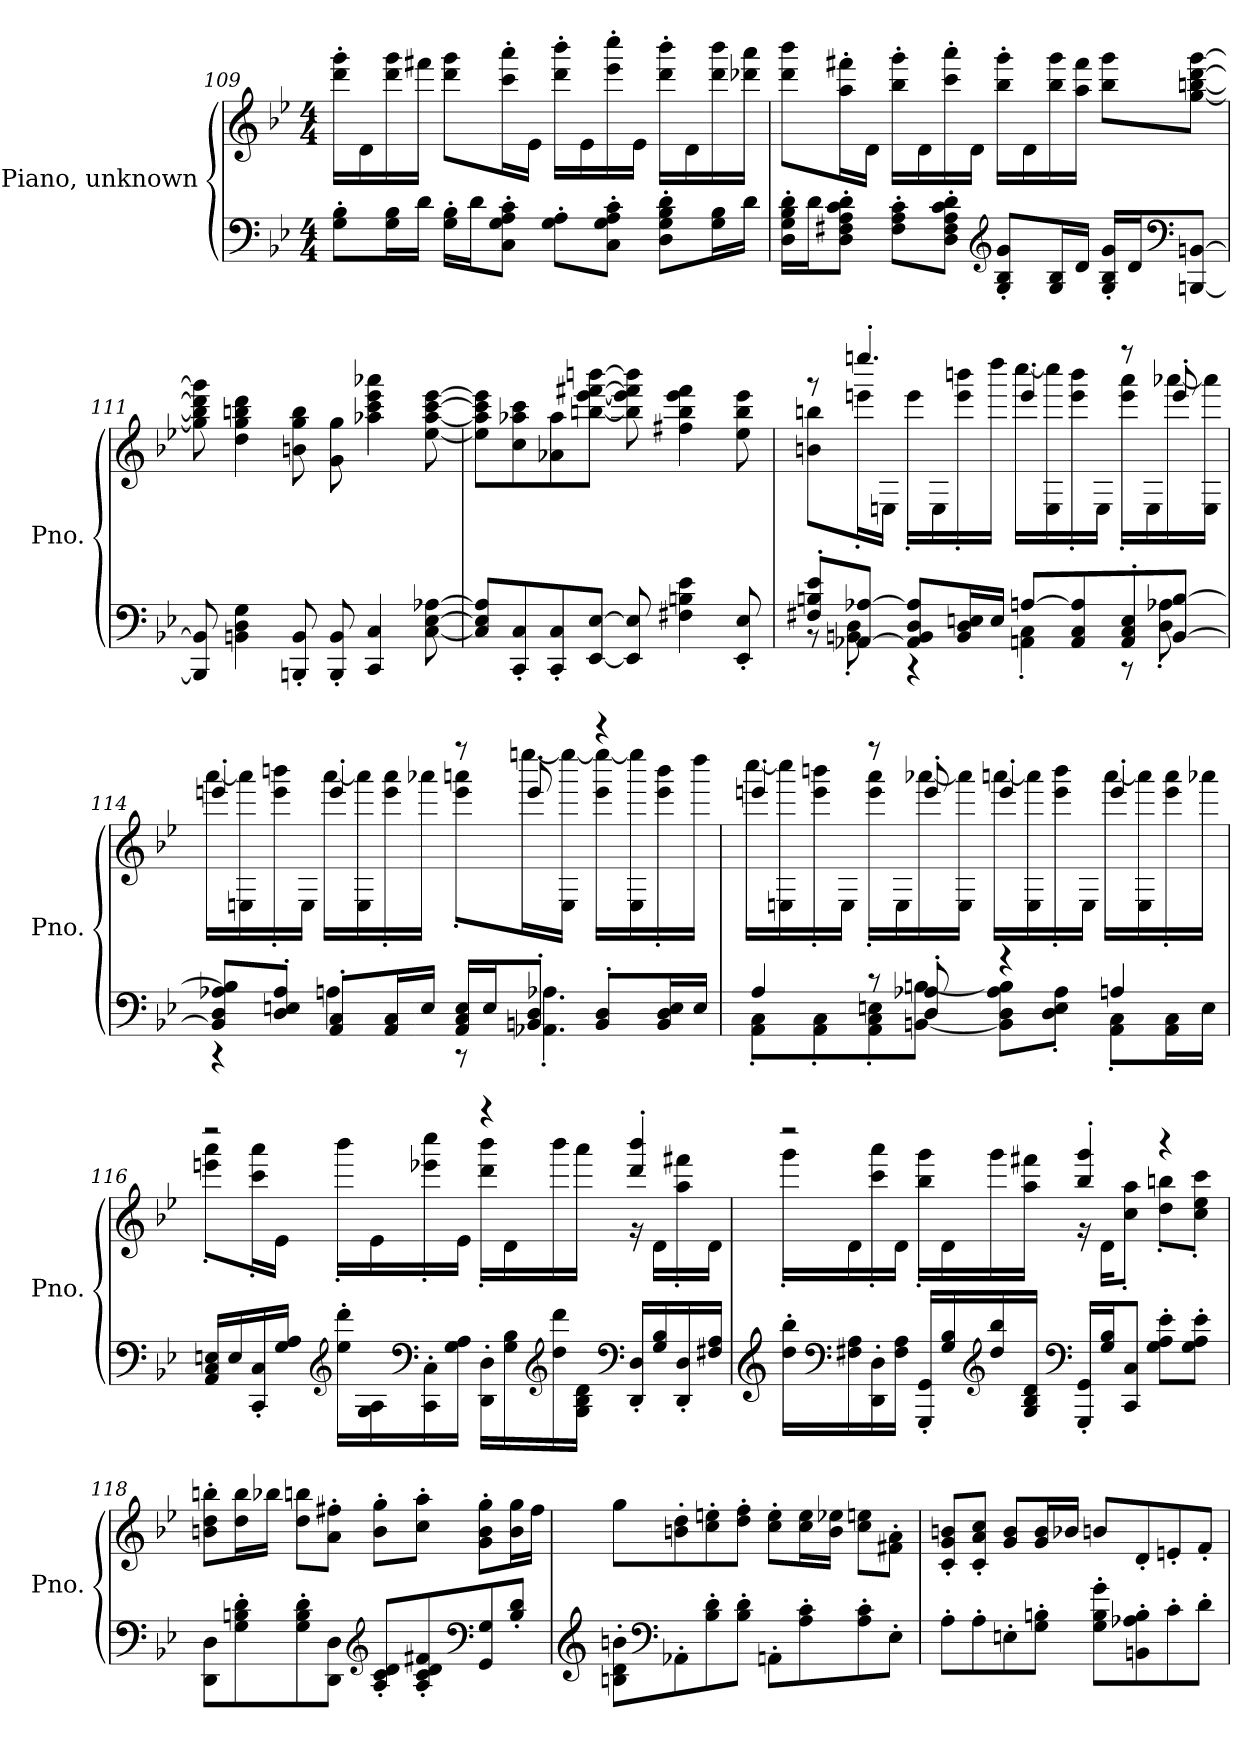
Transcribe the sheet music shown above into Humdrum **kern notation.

**kern	**kern
*part1	*part1
*staff2	*staff1
*I"Piano, unknown	*
*I'Pno.	*
!!LO:LB:g=z
*clefF4	*clefG2
*k[b-e-]	*k[b-e-]
*M4/4	*M4/4
=109	=109
8G\' 8B-\'L	16ddd\' 16ggg\'LL
.	16d\
16G\ 16B-\L	16ddd\ 16ggg\
16d\JJ	16fff#X\JJ
16G\' 16B-\'LL	8ddd\ 8ggg\L
16d\J	.
8C\' 8G\' 8A\' 8c\'J	16ccc\' 16aaa\'L
.	16e-\JJ
8G\' 8A\'L	16ddd\' 16bbb-\'LL
.	16e-\
8C\' 8G\' 8A\' 8c\'J	16eee-\' 16cccc\'
.	16e-\JJ
8D\' 8G\' 8B-\' 8d\'L	16ddd\' 16bbb-\'LL
.	16d\
16G\ 16B-\L	16ddd\ 16bbb-\
16d\JJ	16ddd-X\ 16aaa\JJ
=110	=110
16D\' 16G\' 16B-\' 16d\'LL	8ddd\ 8bbb-\L
16d\J	.
8D\' 8F#X\' 8A\' 8c\' 8d\'J	16aa\' 16fff#X\'L
.	16d\JJ
8F#\' 8A\' 8c\'L	16bb-\' 16ggg\'LL
.	16d\
8D\' 8F#\' 8A\' 8c\' 8d\'J	16ccc\' 16aaa\'
.	16d\JJ
*clefG2	*
8G/' 8B-/' 8g/'L	16bb-\' 16ggg\'LL
.	16d\
16G/ 16B-/L	16bb-\ 16ggg\
16d/JJ	16aa\ 16fff#\JJ
16G/' 16B-/' 16g/'LL	8bb-\ 8ggg\L
16d/J	.
*clefF4	*
[8BBBn/ [8BBn/J	[8gg\ [8bbn\ [8ddd\ [8ggg\J
!!LO:LB:g=z
=111	=111
8BBB/] 8BB/]	8gg\] 8bb\] 8ddd\] 8ggg\]
4BBn\ 4D\ 4G\	4dd\ 4gg\ 4bbn\ 4ddd\
8BBBn/' 8BB/'	8bn\ 8gg\ 8bb\
8BBB/' 8BB/'	8g\ 8gg\
4CC/ 4C/	4aa-X\ 4ccc\ 4eee-\ 4aaa-X\
[8C\ [8E-\ [8A-X\	[8ee-\ [8aa-\ [8ccc\ [8eee-\
=112	=112
8C/] 8E-/] 8A-/]L	8ee-\] 8aa-\] 8ccc\] 8eee-\]L
8CC/' 8C/'	8cc\ 8aa-X\ 8ccc\
8CC/' 8C/'	8a-X\ 8aa-\
[8EE-/ [8E-/J	[8bbn\ [8eee-\ [8fff#X\ [8bbbn\J
8EE-/] 8E-/]	8bb\] 8eee-\] 8fff#\] 8bbb\]
4F#X\ 4Bn\ 4e-\	4ff#X\ 4bb\ 4eee-\ 4fff#\
8EE-/' 8E-/'	8ee-\ 8bb\ 8eee-\
!!LO:LB:g=z
=113	=113
*^	*^
8F#X/' 8Bn/' 8e-/'L	8r	8r	8bn\ 8bbn\L
[8AA-X/ [8A-X/J	8BBn\' 8D\'	4.eeeen'/	16eeen'\L
.	.	.	16En\JJ
8AA-/] 8BB/ 8D/ 8A-/]L	4r	.	16eee'\LL
.	.	.	16E\
16BB/ 16D/ 16En/L	.	.	16eee\' 16bbbn\'
16E/JJ	.	.	16dddd\JJ
[8An/L	4AAn\' 4C\'	4eee'/	[16cccc\LL
.	.	.	16E\ 16cccc\]
8AA/ 8C/ 8A/]	.	.	16eee\' 16bbb\'
.	.	.	16E\JJ
8AA/' 8C/' 8E/'	8r	8r	16eee\' 16aaa\'LL
.	.	.	16E\
[8BB/ [8B/J	8D\' 8A-X\'	8eee'/	[16aaa-X\
.	.	.	16E\ 16aaa-\]JJ
!!LO:PB:g=z	!!
=114	=114	=114	=114
8BB/] 8D/ 8A-X/ 8B/]L	4r	4eeen'/	[16aaa\LL
.	.	.	16En\ 16aaa\]
8D/' 8En/' 8A-/'J	.	.	16eee\' 16bbbn\'
.	.	.	16E\JJ
8AA/' 8C/'L	4An\	4eee'/	[16aaa\LL
.	.	.	16E\ 16aaa\]
16AA/ 16C/L	.	.	16eee\' 16aaa\'
16E/JJ	.	.	16aaa-X\JJ
16AA/ 16C/ 16E/LL	8r	8r	8eee\' 8aaan\'L
16E/J	.	.	.
8BBn/' 8D/'J	4.AA-X\' 4.A-X\'	8eee'/	[16eeeen\L
.	.	.	16E\ 16eeee\_JJ
8BB/' 8D/'L	.	4r	16eee\ 16eeee\_LL
.	.	.	16E\ 16eeee\]
16BB/ 16D/ 16E/L	.	.	16eee\' 16bbb\'
16E/JJ	.	.	16dddd\JJ
!!LO:LB:g=z	!!
=115	=115	=115	=115
4A/	8AA\' 8C\'L	4eeen'/	[16cccc\LL
.	.	.	16En\ 16cccc\]
.	8AA\' 8C\'	.	16eee\' 16bbbn\'
.	.	.	16E\JJ
8r	8AA\' 8C\' 8En\'	8r	16eee\' 16aaa\'LL
.	.	.	16E\
8D/' 8A-X/'	[8BBn\ [8Bn\J	8eee'/	[16aaa-X\
.	.	.	16E\ 16aaa-\]JJ
4r	8BB\] 8D\ 8A-\ 8B\]L	4eee'/	[16aaan\LL
.	.	.	16E\ 16aaa\]
.	8D\' 8E\' 8A-\'J	.	16eee\' 16bbb\'
.	.	.	16E\JJ
4An/	8AA\' 8C\'L	4eee'/	[16aaa\LL
.	.	.	16E\ 16aaa\]
.	16AA\ 16C\L	.	16eee\' 16aaa\'
.	16E\JJ	.	16aaa-X\JJ
*v	*v	*	*
!!LO:LB:g=z	!!
=116	=116	=116
16AA/ 16C/ 16En/LL	2r	8eeen\' 8aaa\'L
16E/	.	.
16CC/' 16C/'	.	16ccc\' 16aaa\'L
16G/ 16A/JJ	.	16e-\JJ
*clefG2	*	*
16ee-\' 16ddd\'LL	.	16bbb-'\LL
16G\ 16A\	.	16e-\
*clefF4	*	*
16CC\' 16C\'	.	16eee-X\' 16cccc\'
16G\ 16A\JJ	.	16e-\JJ
16DD\' 16D\'LL	4r	16ddd\' 16bbb-\'LL
16G\ 16B-\	.	16d\
*clefG2	*	*
16dd\ 16ddd\	.	16bbb-\
16G\ 16B-\ 16d\JJ	.	16aaa\JJ
*clefF4	*	*
16DD/' 16D/'LL	4ddd/' 4bbb-/'	16r
16G/ 16B-/	.	16d\LL
16DD/' 16D/'	.	16aa\' 16fff#X\'
16F#X/ 16A/JJ	.	16d\JJ
!!LO:LB:g=z	!!
=117	=117	=117
*clefG2	*	*
16dd\' 16bb-\'LL	2r	16ggg'\LL
*clefF4	*	*
16F#X\ 16A\	.	16d\
16DD\' 16D\'	.	16ccc\' 16aaa\'
16F#\ 16A\JJ	.	16d\JJ
16GGG/' 16GG/'LL	.	16bb-\' 16ggg\'LL
16G/ 16B-/	.	16d\
*clefG2	*	*
16dd/ 16bb-/	.	16ggg\
16G/ 16B-/ 16d/JJ	.	16aa\ 16fff#X\JJ
*clefF4	*	*
16GGG/' 16GG/'LL	4bb-/' 4ggg/'	16r
16G/ 16B-/J	.	16d\KL
8CC/ 8C/J	.	8cc\' 8aa\'J
8G\' 8A\' 8e-\'L	4r	8dd\' 8bbn\'L
8G\' 8A\' 8e-\'J	.	8cc\' 8ee-\' 8ccc\'J
*	*v	*v
=118	=118
8DD\ 8D\L	8bn\' 8dd\' 8bbn\'L
8G\' 8Bn\' 8d\'	16dd\ 16bb\L
.	16bb-X\JJ
8G\' 8B\' 8d\'	8dd\ 8bbn\L
8DD\ 8D\J	8a\' 8ff#X\'J
*clefG2	*
8A/' 8c/' 8d/'L	8b\' 8gg\'L
8A/' 8c/' 8d/' 8f#X/'	8cc\' 8aa\'J
*clefF4	*
8GG/ 8G/	8g\' 8b\' 8gg\'L
8B/' 8d/'J	16b\ 16gg\L
.	16ff#\JJ
!!LO:LB:g=z
=119	=119
*clefG2	*
8Bn\' 8d\' 8bn\'L	8gg\L
*clefF4	*
8AA-X'\	8bn\' 8dd\'
8B\' 8d\'	8cc\' 8een\'
8B\' 8d\'J	8dd\' 8ff\'J
8AAn'\L	8cc\' 8ee\'L
8A\' 8c\'	16cc\ 16ee\L
.	16b\ 16ee-X\JJ
8A\' 8c\'	8cc\ 8een\L
8E-'\J	8f#X\' 8a\'J
=120	=120
8A'\L	8c/' 8g/' 8bn/'L
8A'\	8c/' 8a/' 8cc/'J
8En'\	8g/ 8b/L
8G\' 8Bn\'J	16g/ 16b/L
.	16b-X/JJ
8G\' 8B\' 8g\'L	8bn/L
8BBn\' 8A-X\' 8B\'	8d'/
8c'\	8en'/
8d'\J	8f'/J
=	=
*-	*-
